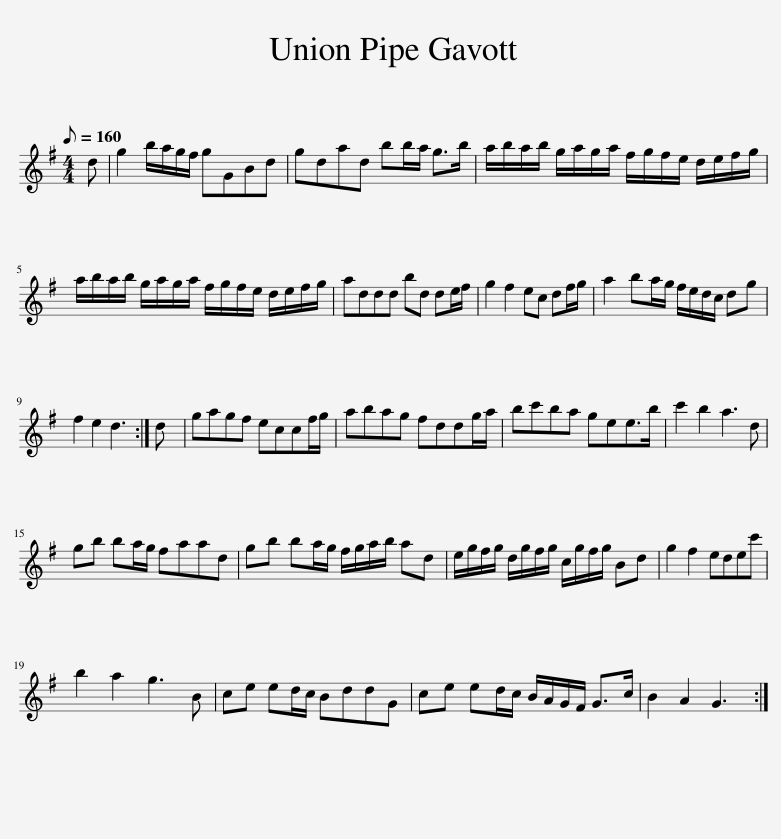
X:1
L:1/8
Q:1/8=160
M:4/4
I:linebreak $
K:G
V:1 treble
V:1
 d | g2 b/a/g/f/ gGBd | gdad bb/a/ g>b | a/b/a/b/ g/a/g/a/ f/g/f/e/ d/e/f/g/ |$ a/b/a/b/ g/a/g/a/ f/g/f/e/ d/e/f/g/ | %5
 addd bd de/f/ | g2 f2 ec df/g/ | a2 ba/g/ f/e/d/c/ dg |$ f2 e2 d3 :| d | %10
 gagf eccf/g/ | abag fddg/a/ | bc'ba gee>b | c'2 b2 a3 d |$ gb ba/g/ faad | %15
 gb ba/g/ f/g/a/b/ ad | e/g/f/g/ d/g/f/g/ c/g/f/g/ Bd | g2 f2 edec' |$ b2 a2 g3 B | ce ed/c/ BddG | %20
 ce ed/c/ B/A/G/F/ G>c | B2 A2 G3 :| %22
